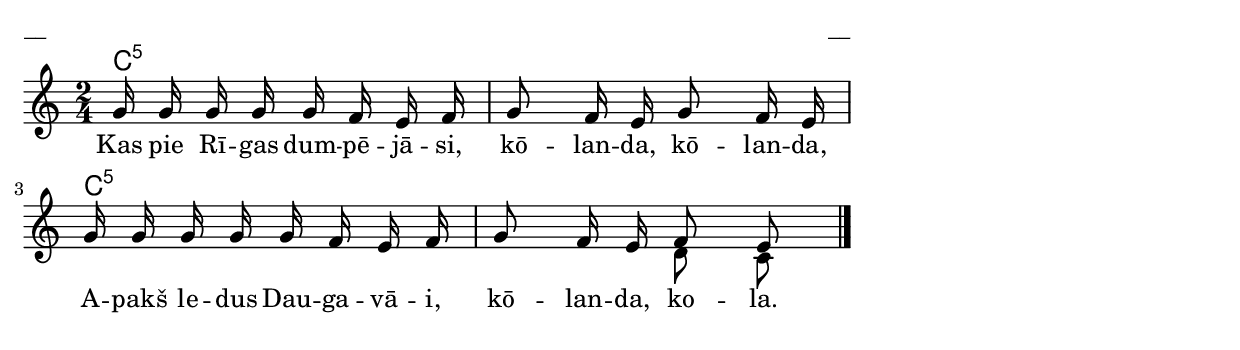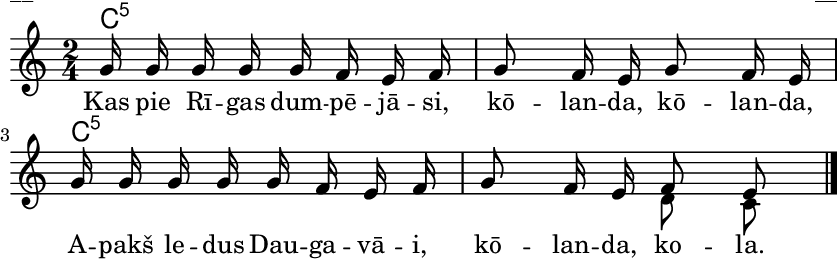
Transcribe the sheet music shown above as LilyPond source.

\version "2.13.18"
#(ly:set-option 'crop #t)

%\header {
%    title = "Kas pie Rīgas dumpējās"
%}
%#(set-global-staff-size 18)
\paper {
line-width = 14\cm
left-margin = 0.4\cm
between-system-padding = 0.1\cm
between-system-space = 0.1\cm
}
\layout {
indent = #0
ragged-last = ##f
}

chordsA = \chordmode {
\time 2/4
c2:5 | c2:5 | c2:5 | c2:5 |
}

voiceA = \relative c' {
\clef "treble"
\key c \major
\time 2/4
\oneVoice
g'16 g g g g f e f | g8 f16 e g8 f16 e | g16 g g g g f e f | 
\voiceOne
g8 f16 e f8 e 
\bar "|." 
} 

voiceB = \relative c' {
\clef "treble"
\key c \major
\time 2/4
s2 | s2 | s2 | s4 d8 c 
} 


lyricA = \lyricmode {
Kas pie Rī -- gas dum -- pē -- jā -- si, kō -- lan -- da, kō -- lan -- da,
A -- pakš le -- dus Dau -- ga -- vā -- i, kō -- lan -- da, ko -- la. 
}


fullScore = <<
\new ChordNames { 
\set chordChanges = ##t
\chordsA 
}
\new Staff {
<<
\new Voice = "voiceA" { \voiceOne \autoBeamOff \voiceA }
\new Lyrics \lyricsto "voiceA" \lyricA
\new Voice = "voiceB" { \voiceTwo \autoBeamOff \voiceB }

>>
}
>>

\score {
\fullScore
\header { piece = "__" opus = "__" }
}
\markup { \with-color #(x11-color 'white) \sans \smaller "__" }
\score {
\unfoldRepeats
\fullScore
\midi {
\context { \Staff \remove "Staff_performer" }
\context { \Voice \consists "Staff_performer" }
}
}



